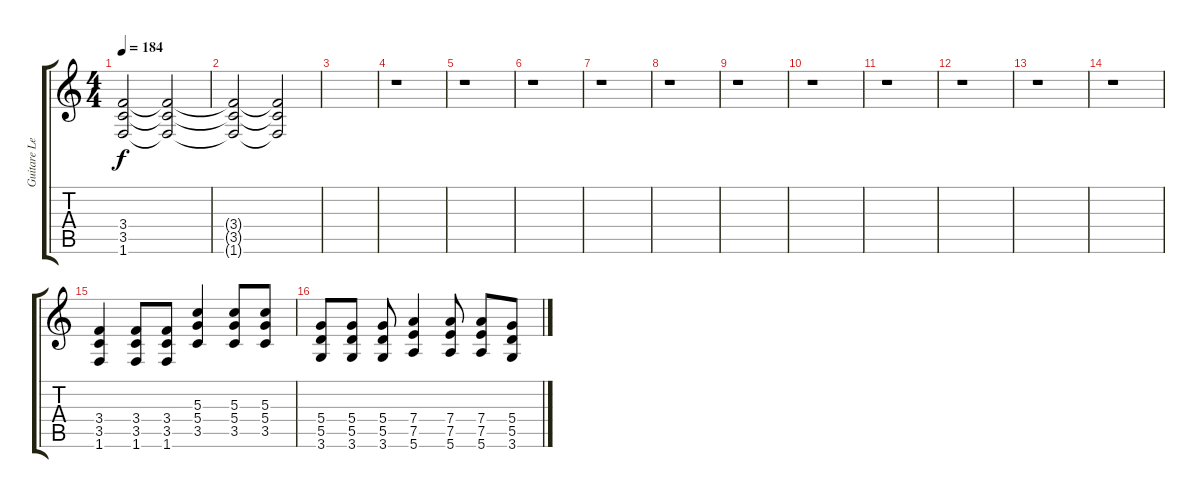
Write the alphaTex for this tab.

\track ("Guitare Lead" "Guitare Le") {instrument distortionguitar}
\staff {score tabs}
\tuning (E4 B3 G3 D3 A2 E2) {hide}
\ts (4 4)
\tempo 184
\clef g2
\ks c
(3.4 3.5 1.6).2{dy f} (3.4{t} 3.5{t} 1.6{t}).2{volume 9} |
(3.4{t} 3.5{t} 1.6{t}).2{volume 8} (3.4{t} 3.5{t} 1.6{t}).2{volume 6} |
|
r.1 |
r.1 |
r.1 |
r.1 |
r.1 |
r.1 |
r.1 |
r.1 |
r.1 |
r.1 |
r.1 |
(3.4 3.5 1.6).4 (3.4 3.5 1.6).8 (3.4 3.5 1.6).8 (5.3 5.4 3.5).4 (5.3 5.4 3.5).8 (5.3 5.4 3.5).8 |
(5.4 5.5 3.6).8 (5.4 5.5 3.6).8 (5.4 5.5 3.6).8 (7.4 7.5 5.6).4 (7.4 7.5 5.6).8 (7.4 7.5 5.6).8 (5.4 5.5 3.6).8
